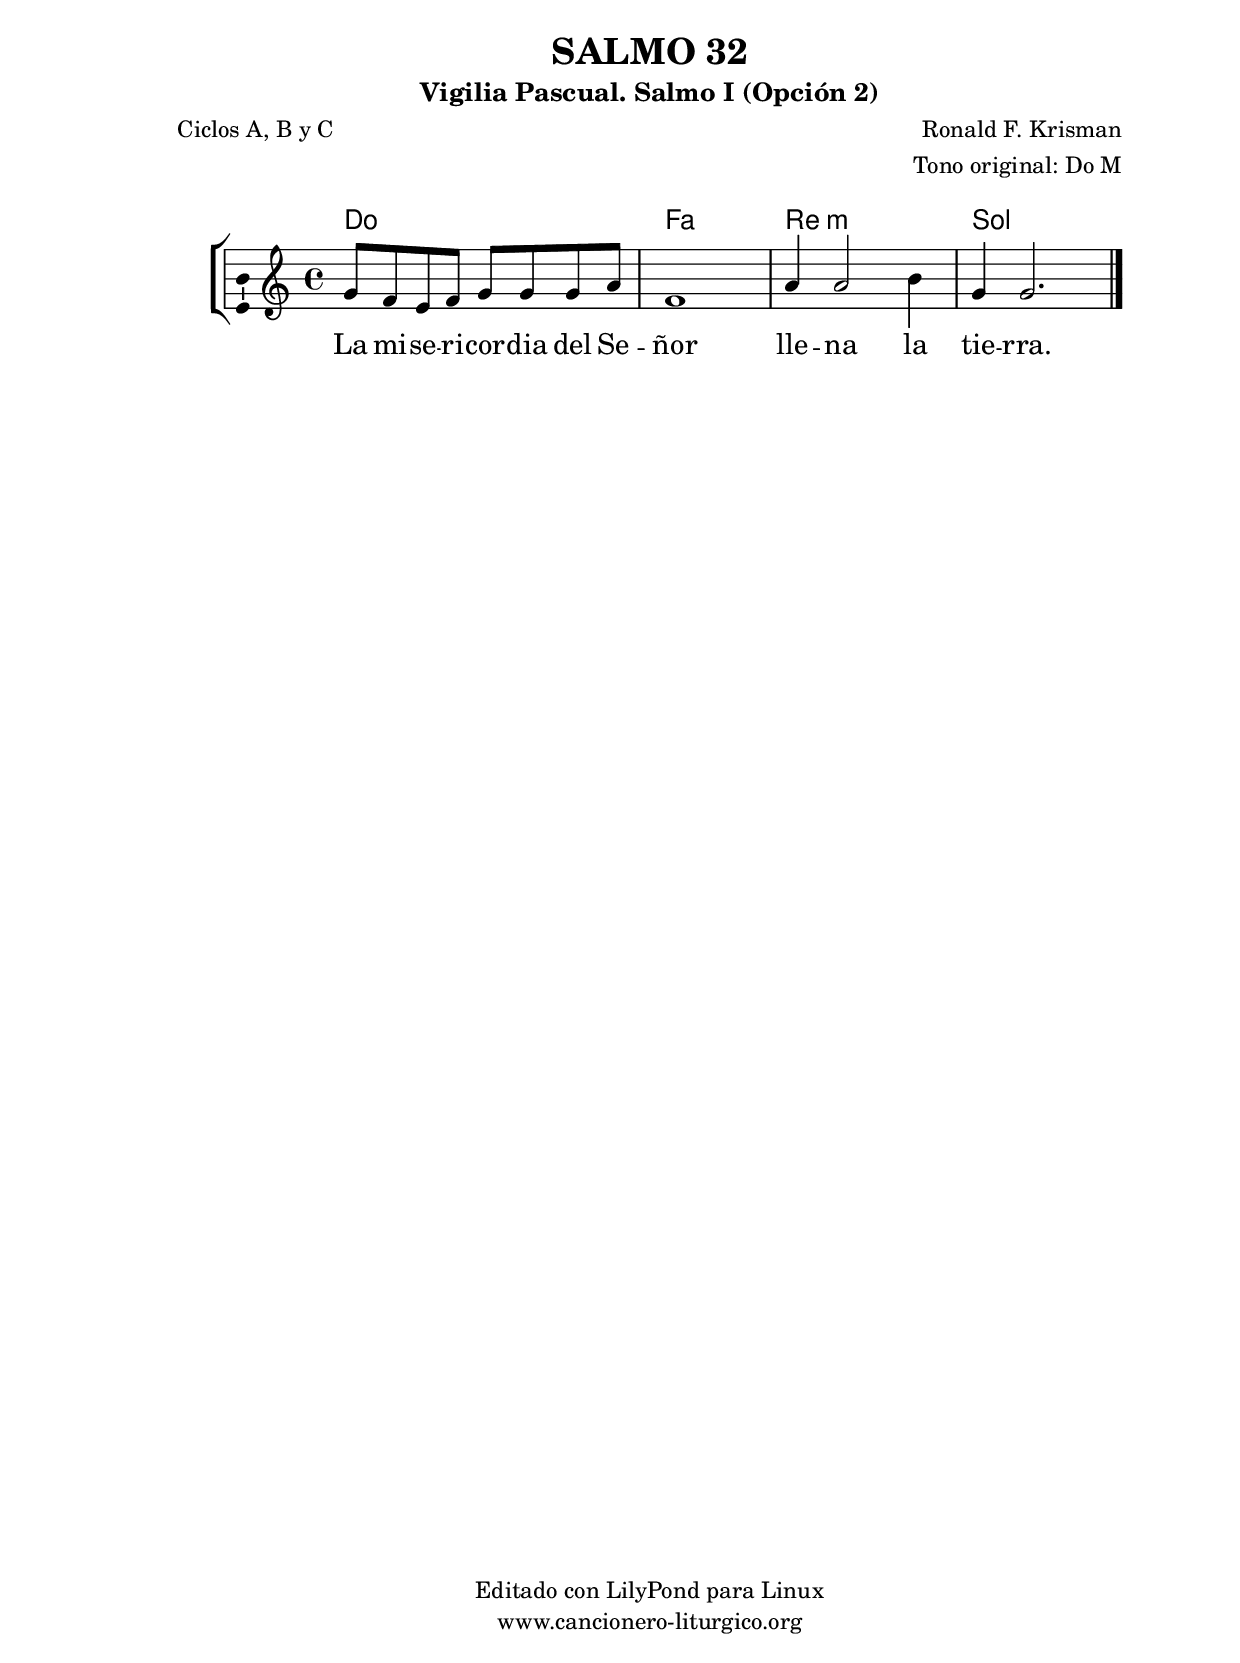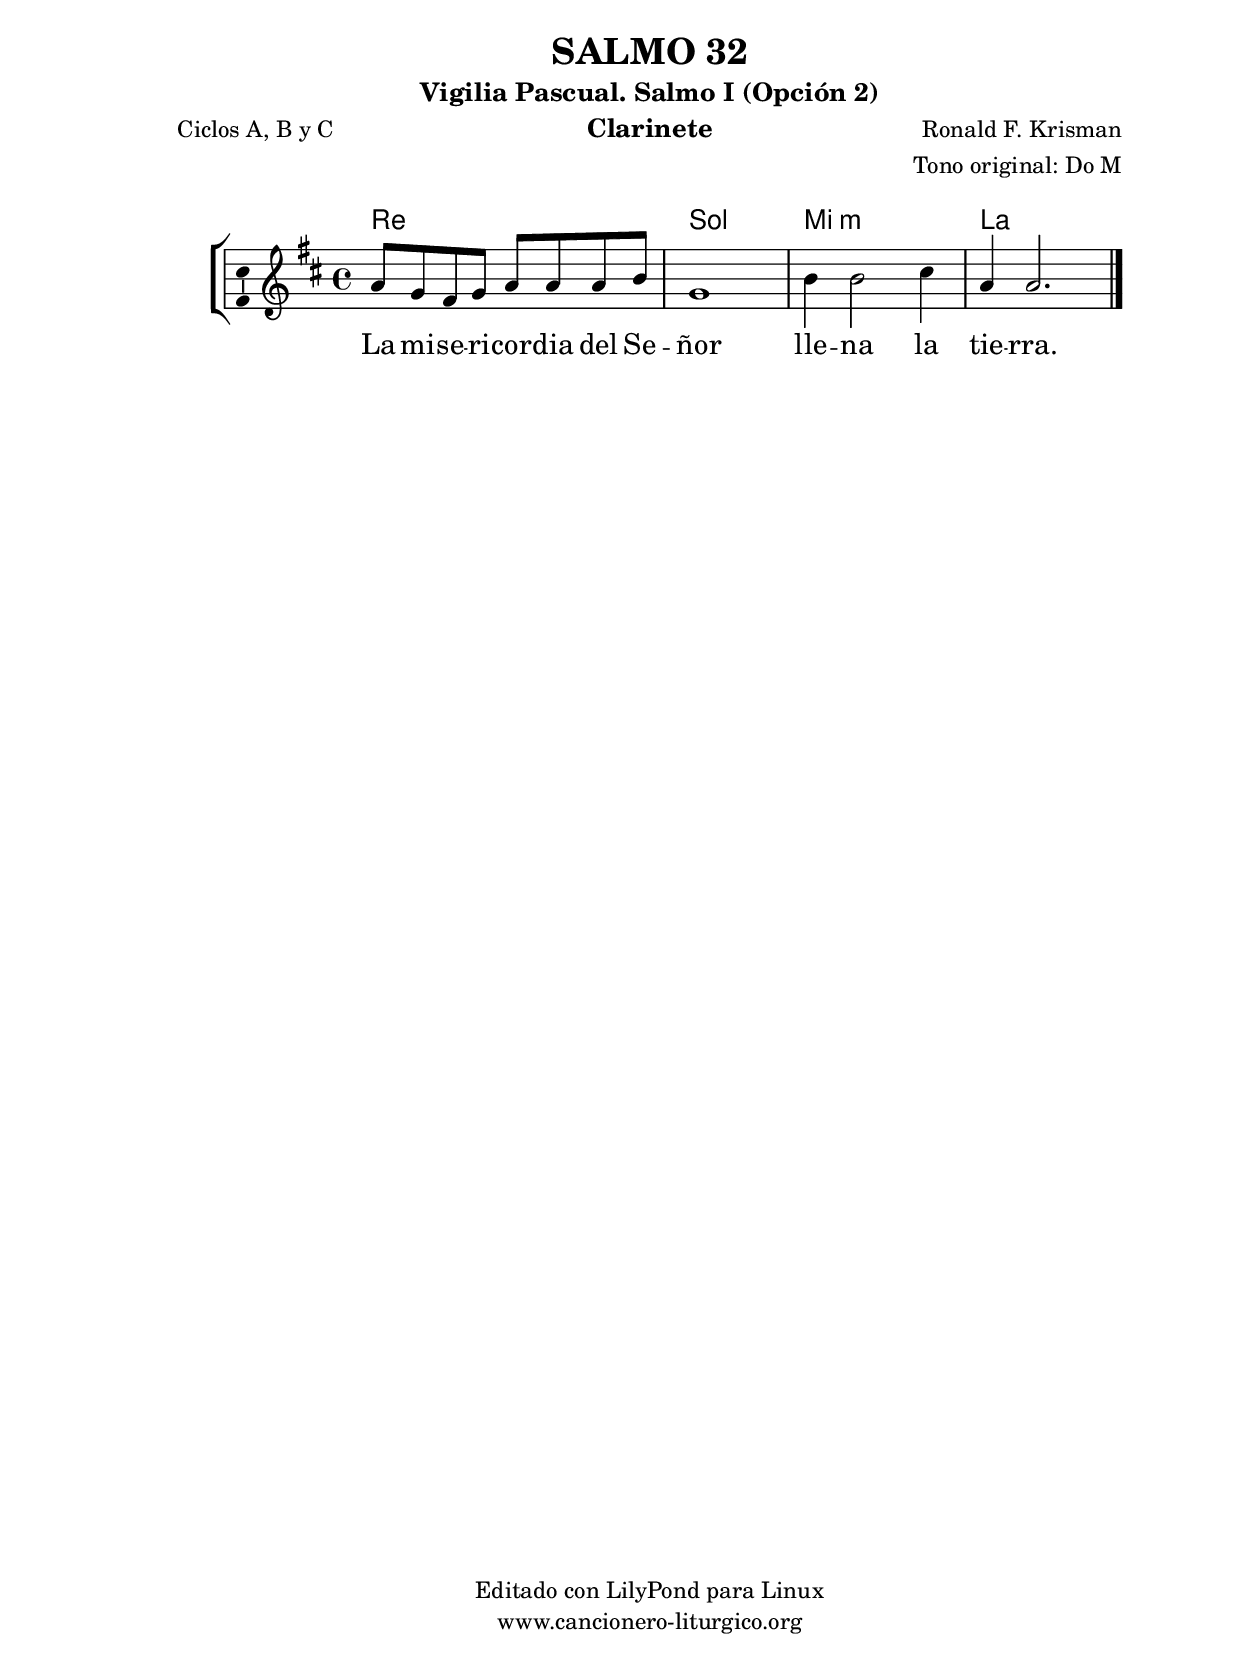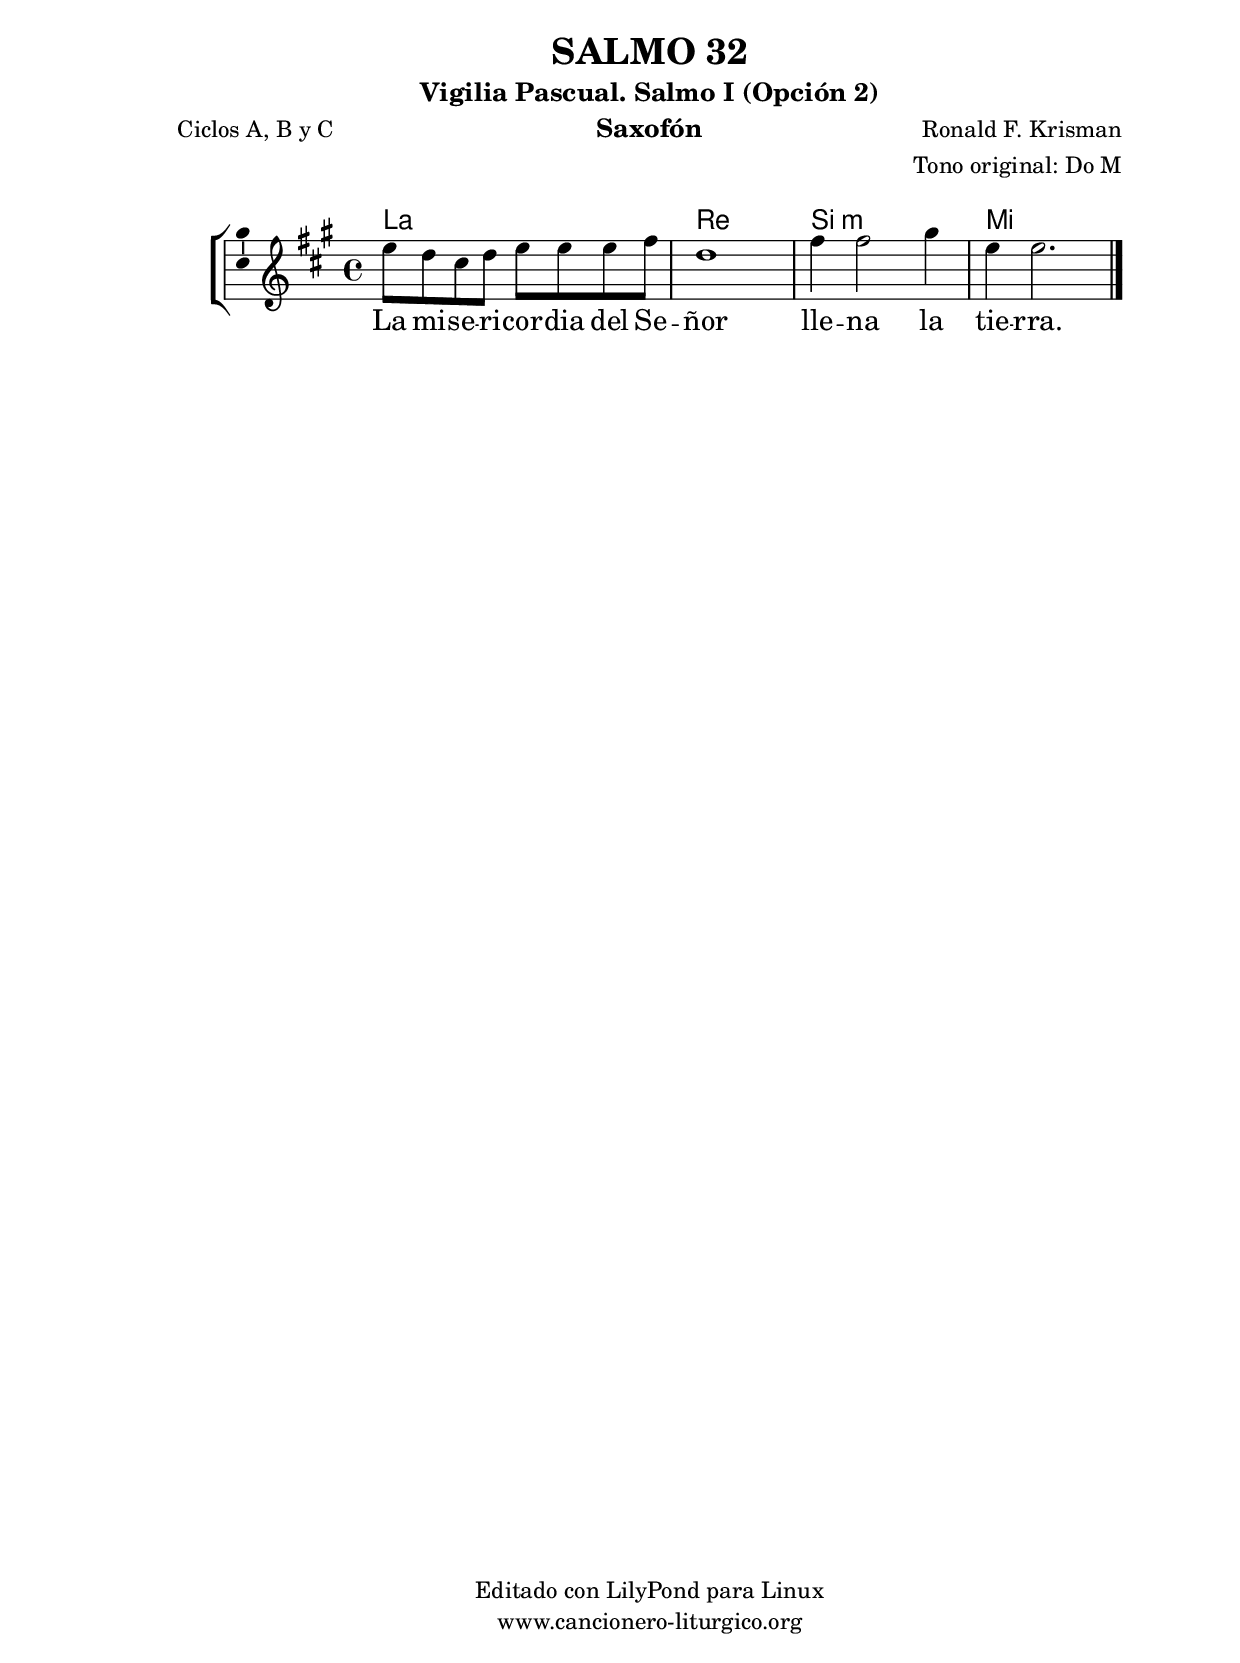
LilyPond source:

%
%para convertir .midi en .wav:
%timidity filename.midi -Ow -o finename.wav
%
%
%Para convertir de .wav a .mp3:
%lame -h -m j filename.wav
%
%
%para escuchar el midi:
%timidity nombrefichero.midi
%


%versión de lilypond para la que se ha escrito esta partitura:
\version "2.16.0"

	%Tamaño papel
	#(set-default-paper-size "a4")
	%Tamaño partitura
	#(set-global-staff-size 20)
	%No responde al pulsar sobre una nota
	#(ly:set-option 'point-and-click #f)

%parámetros del encabezamiento:
\header {
	title = "SALMO 32"
	subtitle = "Vigilia Pascual. Salmo I (Opción 2)"
	composer = "Ronald F. Krisman"
	poet = "Ciclos A, B y C"
	meter = ""
	arranger = "Tono original: Do M"
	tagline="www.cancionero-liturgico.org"
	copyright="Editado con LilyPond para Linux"
	tiempo = "Pascua"
	usos = "Salmo"
	letra = "La misericordia del Señor llena la tierra."
	}

%parámetros asociados al papel:
\paper  {
	oddHeaderMarkup = \markup {\fill-line { \on-the-fly #not-first-page \fromproperty #'header:title \on-the-fly #not-first-page \fromproperty #'header:composer }}
	evenHeaderMarkup = \markup {\fill-line { \fromproperty #'header:composer \fromproperty #'header:title }}
	#(set-paper-size "a4")
	print-page-number = ##f
	first-page-number = 1
	print-first-page-number = ##f
%	head-separation = 3.0 \cm
	top-margin = 2.0 \cm
	bottom-margin = 0.5\cm
%%%	bottom-margin = -1.0\cm
	left-margin = 3.0 \cm
	line-width = 16.0 \cm 
	indent = 8\mm
	interscoreline = 2.\mm
	between-system-space = 15\mm
%	para que las partituras no llenen la hoja:
	ragged-bottom = ##t
%	idem para la última hoja:
	ragged-last-bottom = ##f
%	para que las partituras llenen el ancho del papel:
	ragged-last = ##f
	after-title-space = 2.5 \cm
%page-count=1
%system-count=8

	%Flexible Vertical Spacing
%	markup-markup-spacing =
%	#'((basic-distance . 15) (minimum-distance . 15) (padding . 3))
	markup-system-spacing =
	#'((basic-distance . 15) (minimum-distance . 15) (padding . 3))
	system-system-spacing =
	#'((basic-distance . 15) (minimum-distance . 15) (padding . 3))
	score-system-spacing =
	#'((basic-distance . 15) (minimum-distance . 15) (padding . 5))
%	top-system-spacing = % header
%	#'((basic-distance . 8) (minimum-distance . 0) (padding . 3))
%	top-markup-spacing =
%	#'((basic-distance . 20) (minimum-distance . 20) (padding . 3))
	last-bottom-spacing = % footer
	#'((basic-distance . 5) (minimum-distance . 5) (padding . 3))
%	score-markup-spacing =
%	#'((basic-distance . 16) (minimum-distance . 13) (padding . 3))

	}


%parámetros que afectan a toda la partitura:
global =  {
	%clave de sol (G):
	\clef G
	%armadura:
%	\transpose c a
	\key c \major
	\tempo 4=100
	\set Score.tempoHideNote = ##t
	}


acordes = {
	\italianChords
	\chordmode {
%	\transpose c a
{

c1 f d:m g

	}
	}
}

melodia = 
%\transpose c a
{
	\relative c''{
	\time 4/4

g8 f e f g g g a
f1
a4 a2 b4
g4 g2.

	\bar "|."
	}
	}


texto = \lyricmode {
La mi -- se -- ri -- cor -- dia del Se -- ñor
lle -- na la tie -- rra.
	}


acordesStaff = \context ChordNames = acordesStaff <<
	\set chordChanges = ##t
	\acordes
	>>


vozStaff = \context Voice = vozStaff
\with {\consists "Ambitus_engraver"}
<<
%	\set Staff.instrumentName = ""
%	\set Staff.shortInstrumentName = ""
%	\set Staff.midiInstrument = #"clarinet"
%	\set Staff.midiInstrument = #"cello"
%	\set Staff.midiInstrument = #"flute"
	\set Staff.midiInstrument = #"electric guitar (jazz)"
%	\set Staff.midiInstrument = #"english horn"
%	\set Staff.midiInstrument = #"violin"
%	\set Staff.midiInstrument = #"glockenspiel"
	\set Staff.midiMinimumVolume = #0.7
	\set Staff.midiMaximumVolume = #0.9
	\global
	\melodia
	>>


textoStaff = \context Lyrics = textoStaff <<
	\lyricsto vozStaff \texto
	>>

\book {
	\score {
		\context ChoirStaff {
			\override StaffGroup.SystemStartBracket #'collapse-height = #1
			\override Score.SystemStartBar #'collapse-height = #1
			<<
			\acordesStaff
			\vozStaff
			\textoStaff
			>>
			}
		\layout {
	    		\context {
				\Lyrics
				\override LyricText #'font-size = #2
				}
	   		 \context {
				\Score
				%fontSize = #3
				\override StaffSymbol #'staff-space = #(magstep +3)
				%\override Beam #'thickness = #0.55
				%\override SpacingSpanner #'spacing-increment = #1.0
				%\override Slur #'height-limit = #1.5
				}
			}
		}
	\score {
		\unfoldRepeats
		\context ChoirStaff {
			<<
			\acordesStaff
			\vozStaff
			>>
			}
		\midi {
	  		\context {
	  			\Score
				tempoWholesPerMinute = #(ly:make-moment 70 4)
				}
			}
		}
	}

%Partitura para clarinete
#(define output-suffix "C")
\book {
	\header{
		instrument = "Clarinete"
		}
	\score {
		\context ChoirStaff {
			\override StaffGroup.SystemStartBracket #'collapse-height = #1
			\override Score.SystemStartBar #'collapse-height = #1
\transpose c d
			<<
			\acordesStaff
			\vozStaff
			\textoStaff
			>>
			}
		\layout {
	    		\context {
				\Lyrics
				\override LyricText #'font-size = #2
				}
	   		 \context {
				\Score
				%fontSize = #3
				\override StaffSymbol #'staff-space = #(magstep +3)
				%\override Beam #'thickness = #0.55
				%\override SpacingSpanner #'spacing-increment = #1.0
				%\override Slur #'height-limit = #1.5
				}
			}
		}
	}

%Partitura para saxofón
#(define output-suffix "S")
\book {
	\header{
		instrument = "Saxofón"
		}
	\score {
		\context ChoirStaff {
			\override StaffGroup.SystemStartBracket #'collapse-height = #1
			\override Score.SystemStartBar #'collapse-height = #1
\transpose c a
			<<
			\acordesStaff
			\vozStaff
			\textoStaff
			>>
			}
		\layout {
	    		\context {
				\Lyrics
				\override LyricText #'font-size = #2
				}
	   		 \context {
				\Score
				%fontSize = #3
				\override StaffSymbol #'staff-space = #(magstep +3)
				%\override Beam #'thickness = #0.55
				%\override SpacingSpanner #'spacing-increment = #1.0
				%\override Slur #'height-limit = #1.5
				}
			}
		}
	}

